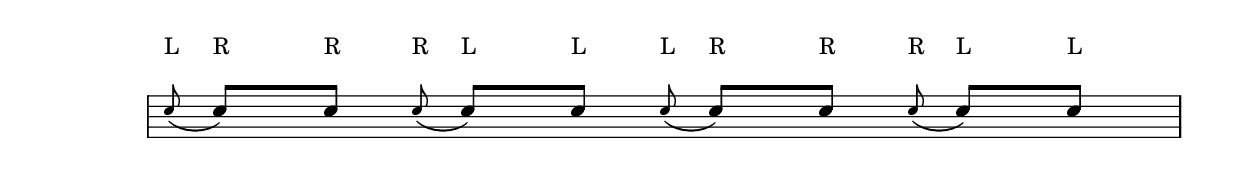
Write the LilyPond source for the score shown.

\version "2.22.1"

rudiment = \drummode {
  \repeat unfold 2 {
    \autoBeamOff
    \grace sn8^"L"(sn8^"R"[) sn8^"R"] \grace sn8^"R"(sn8^"L"[) sn8^"L"]
  }
}

\score {
  <<
    \new DrumStaff <<
      \new DrumVoice {
        \override Score.SystemStartBar.collapse-height = #-inf.0
        \omit Staff.TimeSignature
        \omit Staff.Clef
        \override TextScript.Y-offset = 6
        \stemUp
        \rudiment
      }
    >>
  >>

  \layout {
    ragged-last = ##f
  }
}